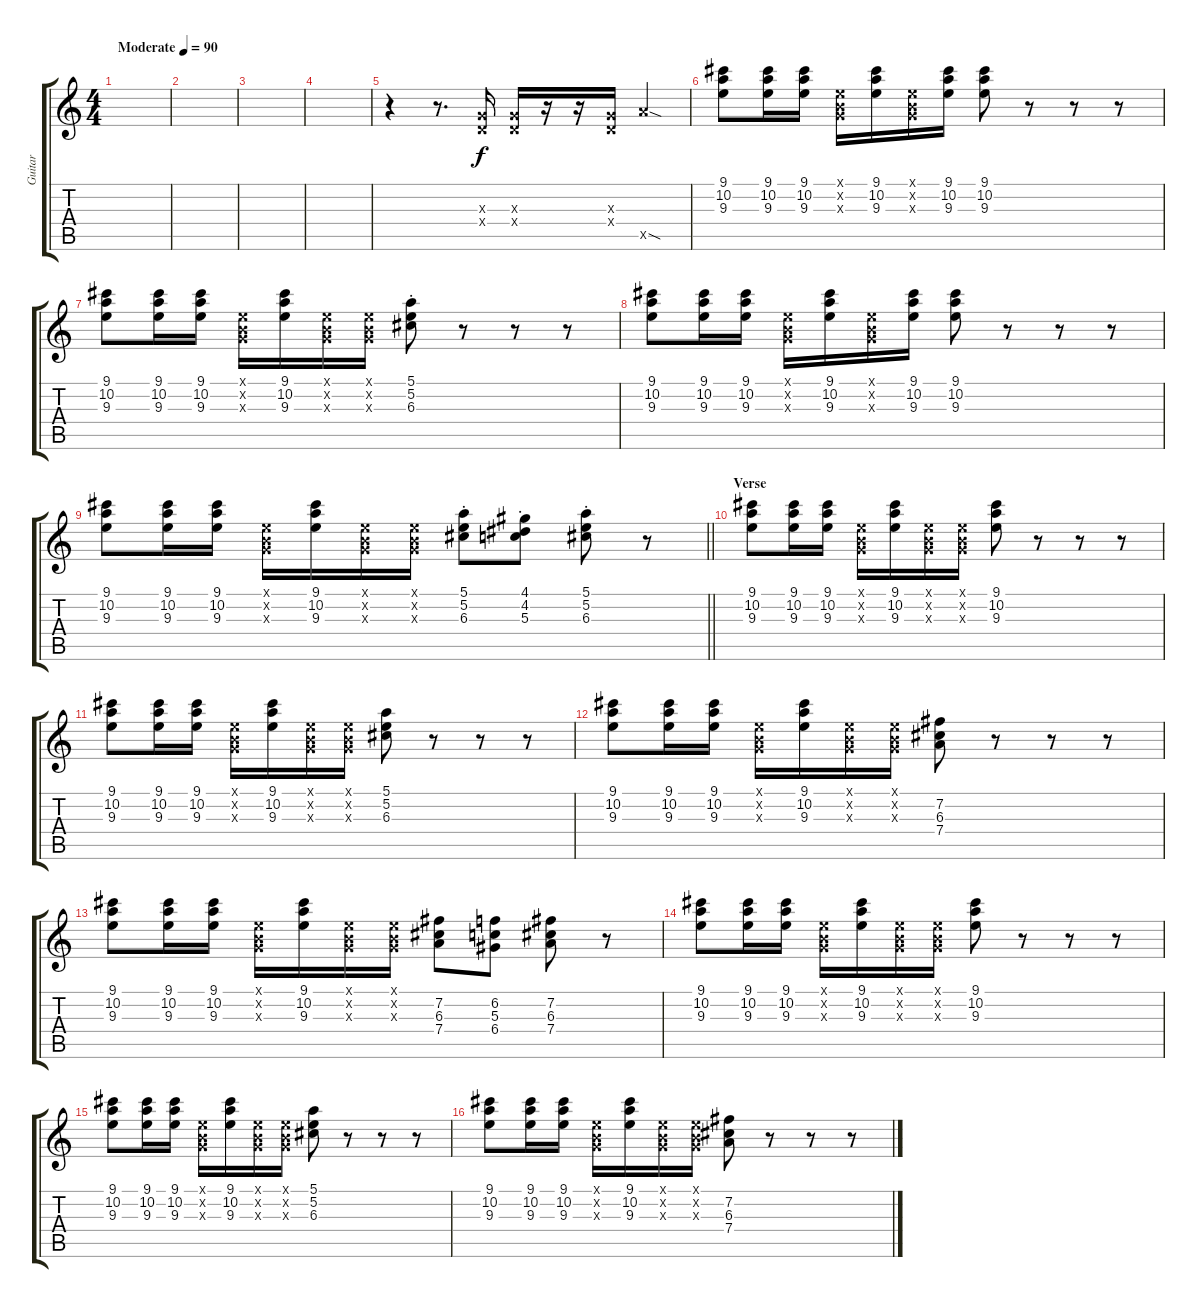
\track ("Guitar" "Guitar") {instrument electricguitarclean}
\staff {score tabs}
\tuning (E4 B3 G3 D3 A2 E2) {hide}
\ts (4 4)
\tempo (90 "Moderate")
\clef g2
\ks c
|
|
|
|
r.4 r.8{d} (0.3{x} 0.4{x}).16 (0.3{x} 0.4{x}).16 r.16 r.16 (0.3{x} 0.4{x}).16 12.5{sod x}.4 |
(9.1 10.2 9.3).8 (9.1 10.2 9.3).16 (9.1 10.2 9.3).16 (0.1{x} 0.2{x} 0.3{x}).16 (9.1 10.2 9.3).16 (0.1{x} 0.2{x} 0.3{x}).16 (9.1 10.2 9.3).16 (9.1 10.2 9.3).8 r.8 r.8 r.8 |
(9.1 10.2 9.3).8 (9.1 10.2 9.3).16 (9.1 10.2 9.3).16 (0.1{x} 0.2{x} 0.3{x}).16 (9.1 10.2 9.3).16 (0.1{x} 0.2{x} 0.3{x}).16 (0.1{x} 0.2{x} 0.3{x}).16 (5.1{st} 5.2{st} 6.3{st}).8 r.8 r.8 r.8 |
(9.1 10.2 9.3).8 (9.1 10.2 9.3).16 (9.1 10.2 9.3).16 (0.1{x} 0.2{x} 0.3{x}).16 (9.1 10.2 9.3).16 (0.1{x} 0.2{x} 0.3{x}).16 (9.1 10.2 9.3).16 (9.1 10.2 9.3).8 r.8 r.8 r.8 |
\barLineRight lightlight
(9.1 10.2 9.3).8 (9.1 10.2 9.3).16 (9.1 10.2 9.3).16 (0.1{x} 0.2{x} 0.3{x}).16 (9.1 10.2 9.3).16 (0.1{x} 0.2{x} 0.3{x}).16 (0.1{x} 0.2{x} 0.3{x}).16 (5.1{st} 5.2{st} 6.3{st}).8 (4.1{st} 4.2{st} 5.3{st}).8 (5.1{st} 5.2{st} 6.3{st}).8 r.8 |
\section ("" "Verse")
(9.1 10.2 9.3).8 (9.1 10.2 9.3).16 (9.1 10.2 9.3).16 (0.1{x} 0.2{x} 0.3{x}).16 (9.1 10.2 9.3).16 (0.1{x} 0.2{x} 0.3{x}).16 (0.1{x} 0.2{x} 0.3{x}).16 (9.1 10.2 9.3).8 r.8 r.8 r.8 |
(9.1 10.2 9.3).8 (9.1 10.2 9.3).16 (9.1 10.2 9.3).16 (0.1{x} 0.2{x} 0.3{x}).16 (9.1 10.2 9.3).16 (0.1{x} 0.2{x} 0.3{x}).16 (0.1{x} 0.2{x} 0.3{x}).16 (5.1 5.2 6.3).8 r.8 r.8 r.8 |
(9.1 10.2 9.3).8 (9.1 10.2 9.3).16 (9.1 10.2 9.3).16 (0.1{x} 0.2{x} 0.3{x}).16 (9.1 10.2 9.3).16 (0.1{x} 0.2{x} 0.3{x}).16 (0.1{x} 0.2{x} 0.3{x}).16 (7.2 6.3 7.4).8 r.8 r.8 r.8 |
(9.1 10.2 9.3).8 (9.1 10.2 9.3).16 (9.1 10.2 9.3).16 (0.1{x} 0.2{x} 0.3{x}).16 (9.1 10.2 9.3).16 (0.1{x} 0.2{x} 0.3{x}).16 (0.1{x} 0.2{x} 0.3{x}).16 (7.2 6.3 7.4).8 (6.2 5.3 6.4).8 (7.2 6.3 7.4).8 r.8 |
(9.1 10.2 9.3).8 (9.1 10.2 9.3).16 (9.1 10.2 9.3).16 (0.1{x} 0.2{x} 0.3{x}).16 (9.1 10.2 9.3).16 (0.1{x} 0.2{x} 0.3{x}).16 (0.1{x} 0.2{x} 0.3{x}).16 (9.1 10.2 9.3).8 r.8 r.8 r.8 |
(9.1 10.2 9.3).8 (9.1 10.2 9.3).16 (9.1 10.2 9.3).16 (0.1{x} 0.2{x} 0.3{x}).16 (9.1 10.2 9.3).16 (0.1{x} 0.2{x} 0.3{x}).16 (0.1{x} 0.2{x} 0.3{x}).16 (5.1 5.2 6.3).8 r.8 r.8 r.8 |
(9.1 10.2 9.3).8 (9.1 10.2 9.3).16 (9.1 10.2 9.3).16 (0.1{x} 0.2{x} 0.3{x}).16 (9.1 10.2 9.3).16 (0.1{x} 0.2{x} 0.3{x}).16 (0.1{x} 0.2{x} 0.3{x}).16 (7.2 6.3 7.4).8 r.8 r.8 r.8
